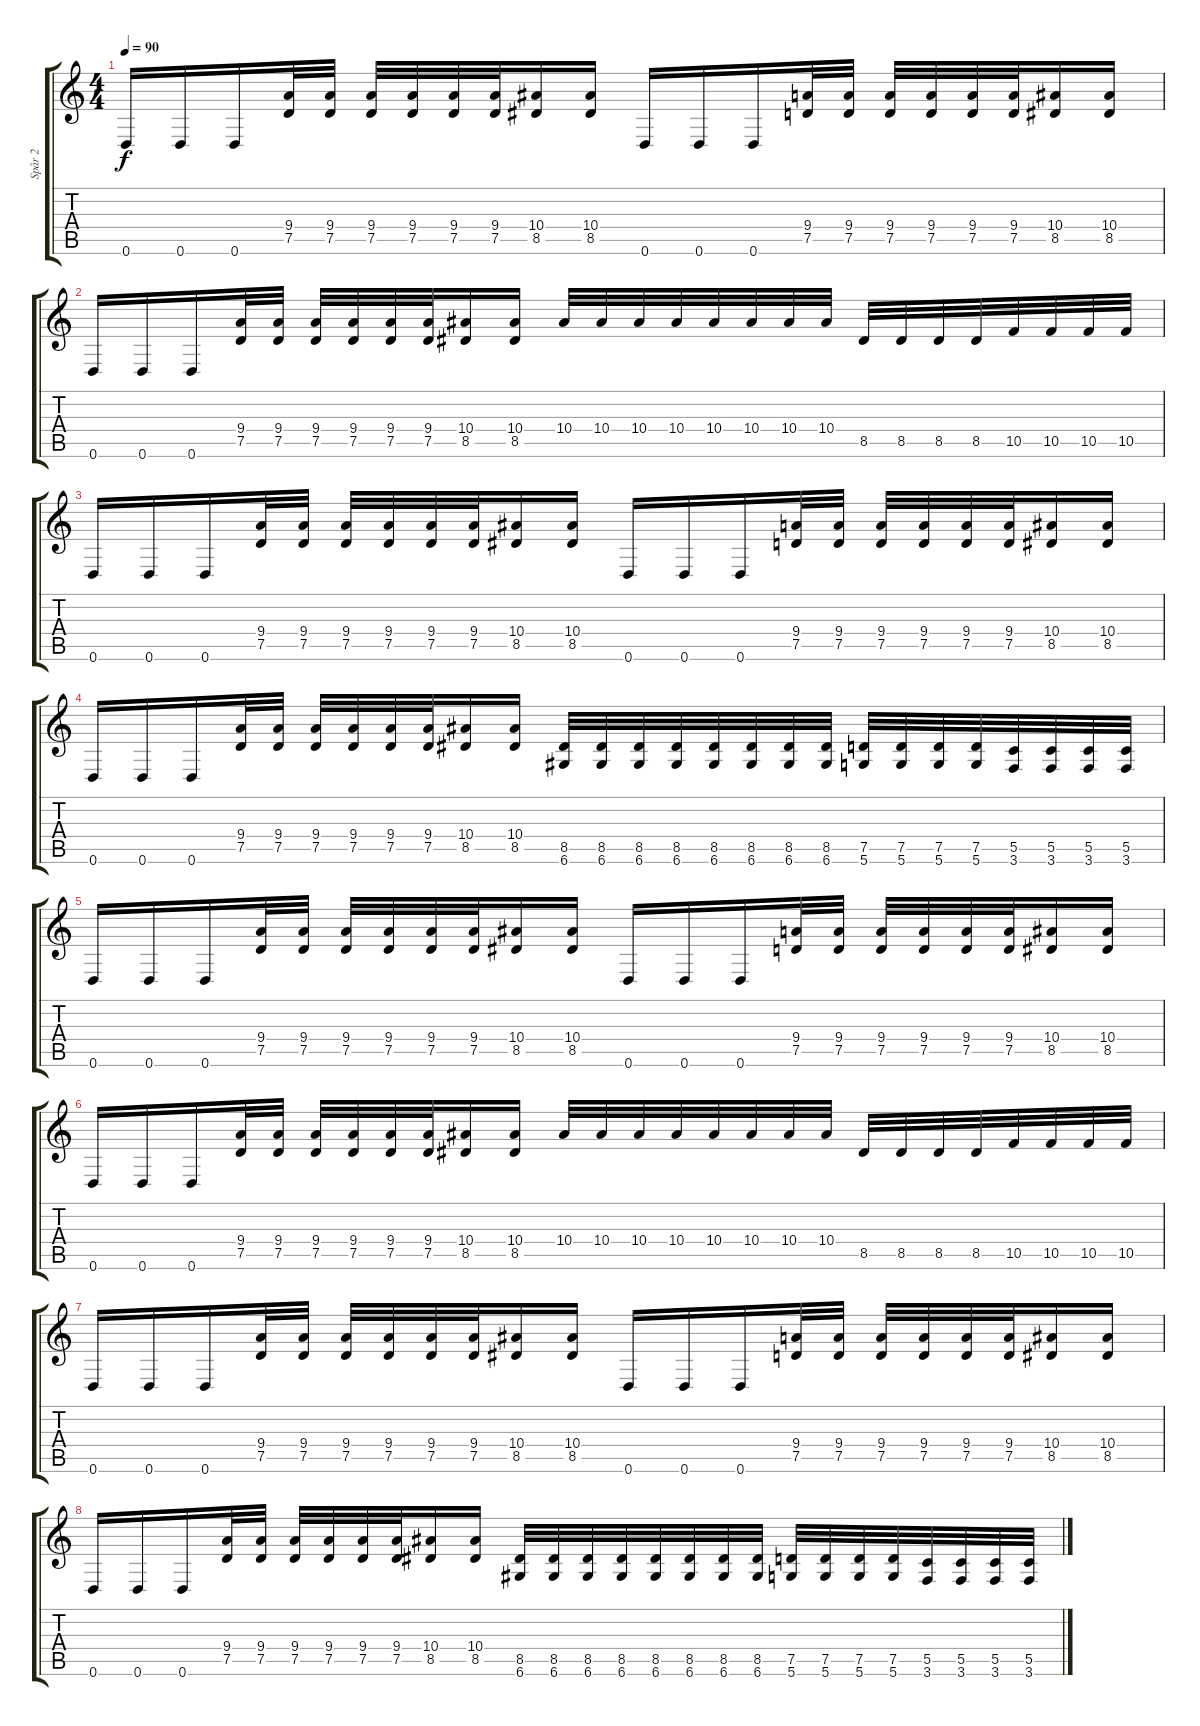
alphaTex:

\track ("Spår 2" "Spår 2") {instrument overdrivenguitar}
\staff {score tabs}
\tuning (D4 A3 F3 C3 G2 D2) {hide}
\ts (4 4)
\tempo 90
\clef g2
\ks c
0.6.16{dy f instrument overdrivenguitar} 0.6.16 0.6.16 (9.4 7.5).32 (9.4 7.5).32 (9.4 7.5).32 (9.4 7.5).32 (9.4 7.5).32 (9.4 7.5).32 (10.4 8.5).16 (10.4 8.5).16 0.6.16 0.6.16 0.6.16 (9.4 7.5).32 (9.4 7.5).32 (9.4 7.5).32 (9.4 7.5).32 (9.4 7.5).32 (9.4 7.5).32 (10.4 8.5).16 (10.4 8.5).16 |
0.6.16 0.6.16 0.6.16 (9.4 7.5).32 (9.4 7.5).32 (9.4 7.5).32 (9.4 7.5).32 (9.4 7.5).32 (9.4 7.5).32 (10.4 8.5).16 (10.4 8.5).16 10.4.32 10.4.32 10.4.32 10.4.32 10.4.32 10.4.32 10.4.32 10.4.32 8.5.32 8.5.32 8.5.32 8.5.32 10.5.32 10.5.32 10.5.32 10.5.32 |
0.6.16 0.6.16 0.6.16 (9.4 7.5).32 (9.4 7.5).32 (9.4 7.5).32 (9.4 7.5).32 (9.4 7.5).32 (9.4 7.5).32 (10.4 8.5).16 (10.4 8.5).16 0.6.16 0.6.16 0.6.16 (9.4 7.5).32 (9.4 7.5).32 (9.4 7.5).32 (9.4 7.5).32 (9.4 7.5).32 (9.4 7.5).32 (10.4 8.5).16 (10.4 8.5).16 |
0.6.16 0.6.16 0.6.16 (9.4 7.5).32 (9.4 7.5).32 (9.4 7.5).32 (9.4 7.5).32 (9.4 7.5).32 (9.4 7.5).32 (10.4 8.5).16 (10.4 8.5).16 (8.5 6.6).32 (8.5 6.6).32 (8.5 6.6).32 (8.5 6.6).32 (8.5 6.6).32 (8.5 6.6).32 (8.5 6.6).32 (8.5 6.6).32 (7.5 5.6).32 (7.5 5.6).32 (7.5 5.6).32 (7.5 5.6).32 (5.5 3.6).32 (5.5 3.6).32 (5.5 3.6).32 (5.5 3.6).32 |
0.6.16 0.6.16 0.6.16 (9.4 7.5).32 (9.4 7.5).32 (9.4 7.5).32 (9.4 7.5).32 (9.4 7.5).32 (9.4 7.5).32 (10.4 8.5).16 (10.4 8.5).16 0.6.16 0.6.16 0.6.16 (9.4 7.5).32 (9.4 7.5).32 (9.4 7.5).32 (9.4 7.5).32 (9.4 7.5).32 (9.4 7.5).32 (10.4 8.5).16 (10.4 8.5).16 |
0.6.16 0.6.16 0.6.16 (9.4 7.5).32 (9.4 7.5).32 (9.4 7.5).32 (9.4 7.5).32 (9.4 7.5).32 (9.4 7.5).32 (10.4 8.5).16 (10.4 8.5).16 10.4.32 10.4.32 10.4.32 10.4.32 10.4.32 10.4.32 10.4.32 10.4.32 8.5.32 8.5.32 8.5.32 8.5.32 10.5.32 10.5.32 10.5.32 10.5.32 |
0.6.16 0.6.16 0.6.16 (9.4 7.5).32 (9.4 7.5).32 (9.4 7.5).32 (9.4 7.5).32 (9.4 7.5).32 (9.4 7.5).32 (10.4 8.5).16 (10.4 8.5).16 0.6.16 0.6.16 0.6.16 (9.4 7.5).32 (9.4 7.5).32 (9.4 7.5).32 (9.4 7.5).32 (9.4 7.5).32 (9.4 7.5).32 (10.4 8.5).16 (10.4 8.5).16 |
0.6.16 0.6.16 0.6.16 (9.4 7.5).32 (9.4 7.5).32 (9.4 7.5).32 (9.4 7.5).32 (9.4 7.5).32 (9.4 7.5).32 (10.4 8.5).16 (10.4 8.5).16 (8.5 6.6).32 (8.5 6.6).32 (8.5 6.6).32 (8.5 6.6).32 (8.5 6.6).32 (8.5 6.6).32 (8.5 6.6).32 (8.5 6.6).32 (7.5 5.6).32 (7.5 5.6).32 (7.5 5.6).32 (7.5 5.6).32 (5.5 3.6).32 (5.5 3.6).32 (5.5 3.6).32 (5.5 3.6).32
